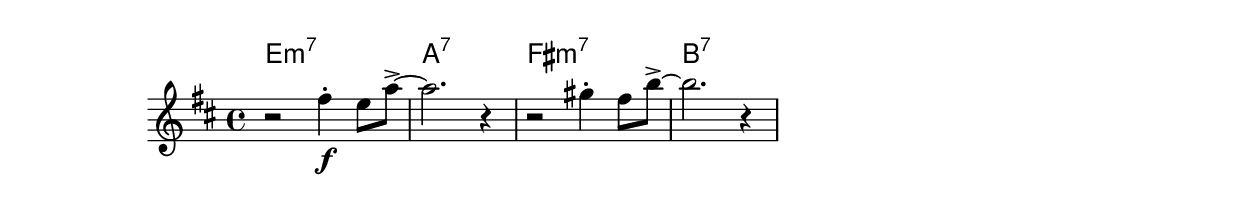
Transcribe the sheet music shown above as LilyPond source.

%{ 

Does anyone know how to get chord symbols to be higher up?  
I think they are too close to the notes on the staff.

I've tried messing with the VerticalAxisGroup stuff mentioned in 
http://lilypond.org/doc/v2.19/Documentation/internals/chordnames

but none of it seems to work for me.  


I've gotten the chords to move DOWN with 
\override ChordNames.VerticalAxisGroup #'minimum-Y-extent = #'(0 . 3)

But I cannot seem to get them to go UP.



For bonus points, can anyone explain the interpretation 
of the property called "minimum-Y-extent", 
and why it takes a pair of numbers, rather than a single number?  


I would have liked to try messing with these two:
ChordNames.VerticalAxisGroup #'nonstaff-nonstaff-spacing.padding
ChordNames.VerticalAxisGroup #'nonstaff-relatedstaff-spacing.padding

The docs say the chord names context sets this to a number:
"Set grob-property nonstaff-nonstaff-spacing.padding in VerticalAxisGroup to 0.5."

But when trying to reassign that value, 
it does not appear that you can assign either a plain number like 4, 
a scheme number like #4, nor a pair like #(4 . 4)

So, how do you specify this number?



This one seems to do nothing in my mwe: 
\override ChordNames.VerticalAxisGroup #'remove-empty = ##f



This one seems to only accept 1, 0 or -1, and does not have an effect on the mwe: 
\override ChordNames.VerticalAxisGroup #'staff-affinity = -1

It is, however, the only one that will provide space, 
but only if you put in dan incorrect value, it complains and adds 
way too much space to be useful.

%}

\version "2.19.81"

chordsSong = \chordmode {     
    e1:m7 a:7 fis:m7 b:7 
}

melody = \relative c'' { 
	\key d \major
    r2 fis4-.\f e8 a-> ~ | 2. r4 | 
    r2 gis4-. fis8 b-> ~ | 2. r4 | 
}

<<
    \new ChordNames  { \chordsSong }
    \new Staff { 

    	%  This will push the chord symbols down, for values larger than about 3 
    	%  (of the second part of this number pair--I have yet to detect changes based on the first number)
    	%\override ChordNames.VerticalAxisGroup #'minimum-Y-extent = #'(0 . 4)

    	%  This property does not seem to take a number, I get the error 
    	%  "warning: cannot find property type-check for `nonstaff-nonstaff-spacing.padding' (backend-type?)."
        %\override ChordNames.VerticalAxisGroup #'nonstaff-nonstaff-spacing.padding = 4 
        %\override ChordNames.VerticalAxisGroup #'nonstaff-nonstaff-spacing.padding = #4 
        %\override ChordNames.VerticalAxisGroup #'nonstaff-nonstaff-spacing.padding = #(4 . 4) 
        %\override ChordNames.VerticalAxisGroup #'nonstaff-nonstaff-spacing.padding = #4.0 
        %\override ChordNames.VerticalAxisGroup #'nonstaff-nonstaff-spacing.padding = 4.0 

    	%  Same deal with this one:
        %\override ChordNames.VerticalAxisGroup #'nonstaff-relatedstaff-spacing.padding = #0.5

        % Setting this to #f does not seem to change anything
        %\override ChordNames.VerticalAxisGroup #'remove-empty = ##f 

        %  This one will do nothing (to this mwe) with values -1, 0 or 1
        %  but it does add space with improper values
        %\override ChordNames.VerticalAxisGroup #'staff-affinity = foo

    	\melody 
    }
>>

